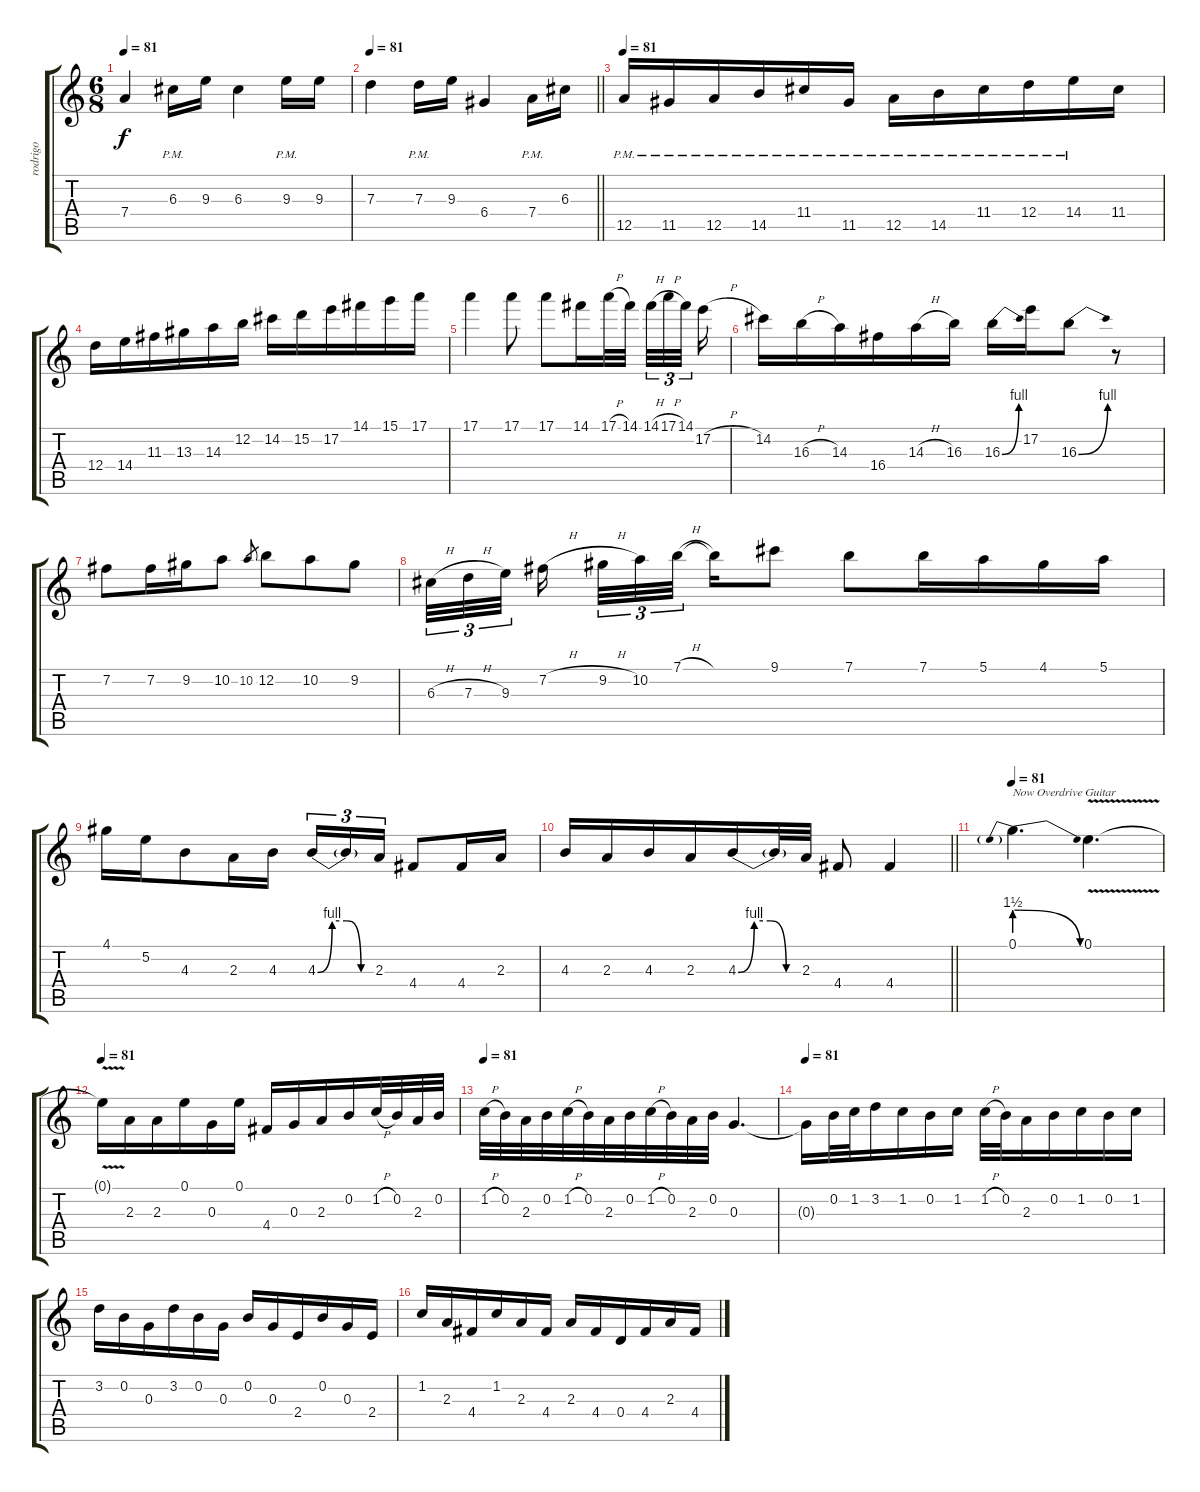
\track ("rodrigo" "rodrigo") {instrument acousticguitarnylon}
\staff {score tabs}
\tuning (E4 B3 G3 D3 A2 E2) {hide}
\ts (6 8)
\tempo 81
\clef g2
\ks c
7.4.4{dy f} 6.3{pm}.16 9.3.16 6.3.4 9.3{pm}.16 9.3.16 |
\tempo 81
\barLineRight lightlight
7.3.4 7.3{pm}.16 9.3.16 6.4.4 7.4{pm}.16 6.3.16 |
\tempo 81
12.5{pm}.16{volume 16} 11.5{pm}.16 12.5{pm}.16 14.5{pm}.16 11.4{pm}.16 11.5{pm}.16 12.5{pm}.16 14.5{pm}.16 11.4{pm}.16 12.4{pm}.16 14.4{pm}.16 11.4.16 |
12.4.16{volume 13} 14.4.16 11.3.16 13.3.16 14.3.16 12.2.16 14.2.16 15.2.16 17.2.16 14.1.16 15.1.16 17.1.16 |
17.1.4 17.1.8 17.1.8 14.1.16 17.1{h}.32 14.1.32{beam splitsecondary} 14.1{h}.32{tu (3 2)} 17.1{h}.32{tu (3 2)} 14.1.32{tu (3 2) beam splitsecondary} 17.2{h}.16 |
14.2.16 16.3{h}.16 14.3.16 16.4.16 14.3{h}.16 16.3.16 16.3{be (bend 0 0 60 4)}.16 17.2.16 16.3{be (bend 0 0 60 4)}.8 r.8 |
7.2.8 7.2.16 9.2.16 10.2.8 10.2.8{gr} 12.2.8 10.2.8 9.2.8 |
6.3{h}.32{tu (3 2)} 7.3{h}.32{tu (3 2)} 9.3.32{tu (3 2) beam splitsecondary} 7.2{h}.16{beam splitsecondary} 9.2{h}.32{tu (3 2)} 10.2.32{tu (3 2)} 7.1{h}.32{tu (3 2) beam splitsecondary} 7.1{t}.16 9.1.8 7.1.8 7.1.16 5.1.16 4.1.16 5.1.16 |
4.1.16 5.2.16 4.3.8 2.3.16 4.3.16 4.3{be (custom 0 0 15 4 30 4 45 0 60 0)}.16{tu (3 2)} 4.3{t}.16{tu (3 2)} 2.3.16{tu (3 2)} 4.4.8 4.4.16 2.3.16 |
\barLineRight lightlight
4.3.16 2.3.16 4.3.16 2.3.16 4.3{be (custom 0 0 15 4 30 4 45 0 60 0)}.16 4.3{t}.32 2.3.32 4.4.8 4.4.4 |
\tempo 81
0.1{be (prebendrelease 0 6 60 0)}.4{d txt "Now Overdrive Guitar" volume 16 instrument overdrivenguitar} 0.1{v}.4{d} |
\tempo 81
0.1{t}.16 2.3.16 2.3.16 0.1.16 0.3.16 0.1.16 4.4.16 0.3.16 2.3.16 0.2.16 1.2{h}.32 0.2.32 2.3.32 0.2.32 |
\tempo 81
1.2{h}.32 0.2.32 2.3.32 0.2.32 1.2{h}.32 0.2.32 2.3.32 0.2.32 1.2{h}.32 0.2.32 2.3.32 0.2.32 0.3.4{d} |
\tempo 81
0.3{t}.16 0.2.32 1.2.32 3.2.16 1.2.16 0.2.16 1.2.16 1.2{h}.32 0.2.32 2.3.16 0.2.16 1.2.16 0.2.16 1.2.16 |
3.2.16{instrument overdrivenguitar} 0.2.16 0.3.16 3.2.16 0.2.16 0.3.16 0.2.16 0.3.16 2.4.16 0.2.16 0.3.16 2.4.16 |
1.2.16{instrument overdrivenguitar} 2.3.16 4.4.16 1.2.16 2.3.16 4.4.16 2.3.16 4.4.16 0.4.16 4.4.16 2.3.16 4.4.16
